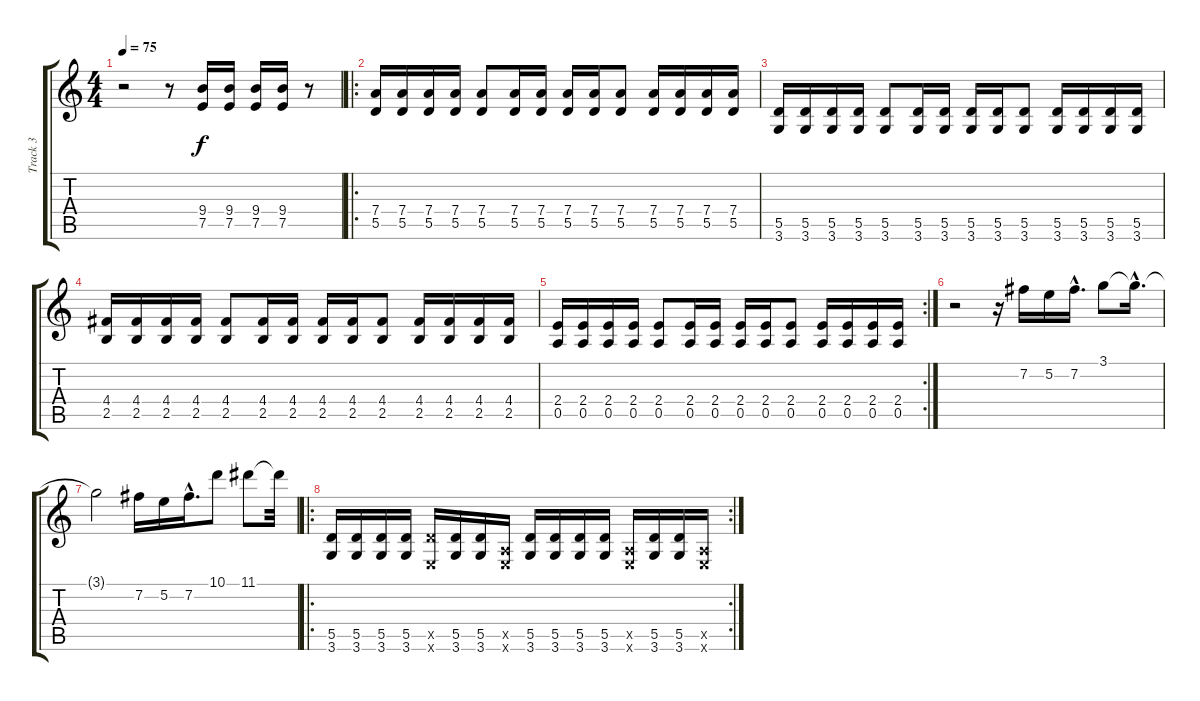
\track ("Track 3" "Track 3") {instrument electricguitarclean}
\staff {score tabs}
\tuning (E4 B3 G3 D3 A2 E2) {hide}
\ts (4 4)
\tempo 75
\clef g2
\ks c
r.2{dy f} r.8 (9.4 7.5).16{instrument distortionguitar} (9.4 7.5).16 (9.4 7.5).16 (9.4 7.5).16 r.8 |
\ro
(7.4 5.5).16 (7.4 5.5).16 (7.4 5.5).16 (7.4 5.5).16 (7.4 5.5).8 (7.4 5.5).16 (7.4 5.5).16 (7.4 5.5).16 (7.4 5.5).16 (7.4 5.5).8 (7.4 5.5).16 (7.4 5.5).16 (7.4 5.5).16 (7.4 5.5).16 |
(5.5 3.6).16 (5.5 3.6).16 (5.5 3.6).16 (5.5 3.6).16 (5.5 3.6).8 (5.5 3.6).16 (5.5 3.6).16 (5.5 3.6).16 (5.5 3.6).16 (5.5 3.6).8 (5.5 3.6).16 (5.5 3.6).16 (5.5 3.6).16 (5.5 3.6).16 |
(4.4 2.5).16 (4.4 2.5).16 (4.4 2.5).16 (4.4 2.5).16 (4.4 2.5).8 (4.4 2.5).16 (4.4 2.5).16 (4.4 2.5).16 (4.4 2.5).16 (4.4 2.5).8 (4.4 2.5).16 (4.4 2.5).16 (4.4 2.5).16 (4.4 2.5).16 |
\rc 2
(2.4 0.5).16 (2.4 0.5).16 (2.4 0.5).16 (2.4 0.5).16 (2.4 0.5).8 (2.4 0.5).16 (2.4 0.5).16 (2.4 0.5).16 (2.4 0.5).16 (2.4 0.5).8 (2.4 0.5).16 (2.4 0.5).16 (2.4 0.5).16 (2.4 0.5).16 |
r.2{instrument distortionguitar} r.16 7.2.16 5.2.16 7.2{hac}.16{d} 3.1.8 3.1{hac t}.16{d} |
3.1{t}.2 7.2.16 5.2.16 7.2{hac}.16{d} 10.1.8 11.1.8 11.1{t}.32 |
\ro
\rc 2
(5.5 3.6).16{instrument distortionguitar} (5.5 3.6).16 (5.5 3.6).16 (5.5 3.6).16 (5.5{x} 0.6{x}).16 (5.5 3.6).16 (5.5 3.6).16 (0.5{x} 0.6{x}).16 (5.5 3.6).16 (5.5 3.6).16 (5.5 3.6).16 (5.5 3.6).16 (0.5{x} 0.6{x}).16 (5.5 3.6).16 (5.5 3.6).16 (0.5{x} 0.6{x}).16
